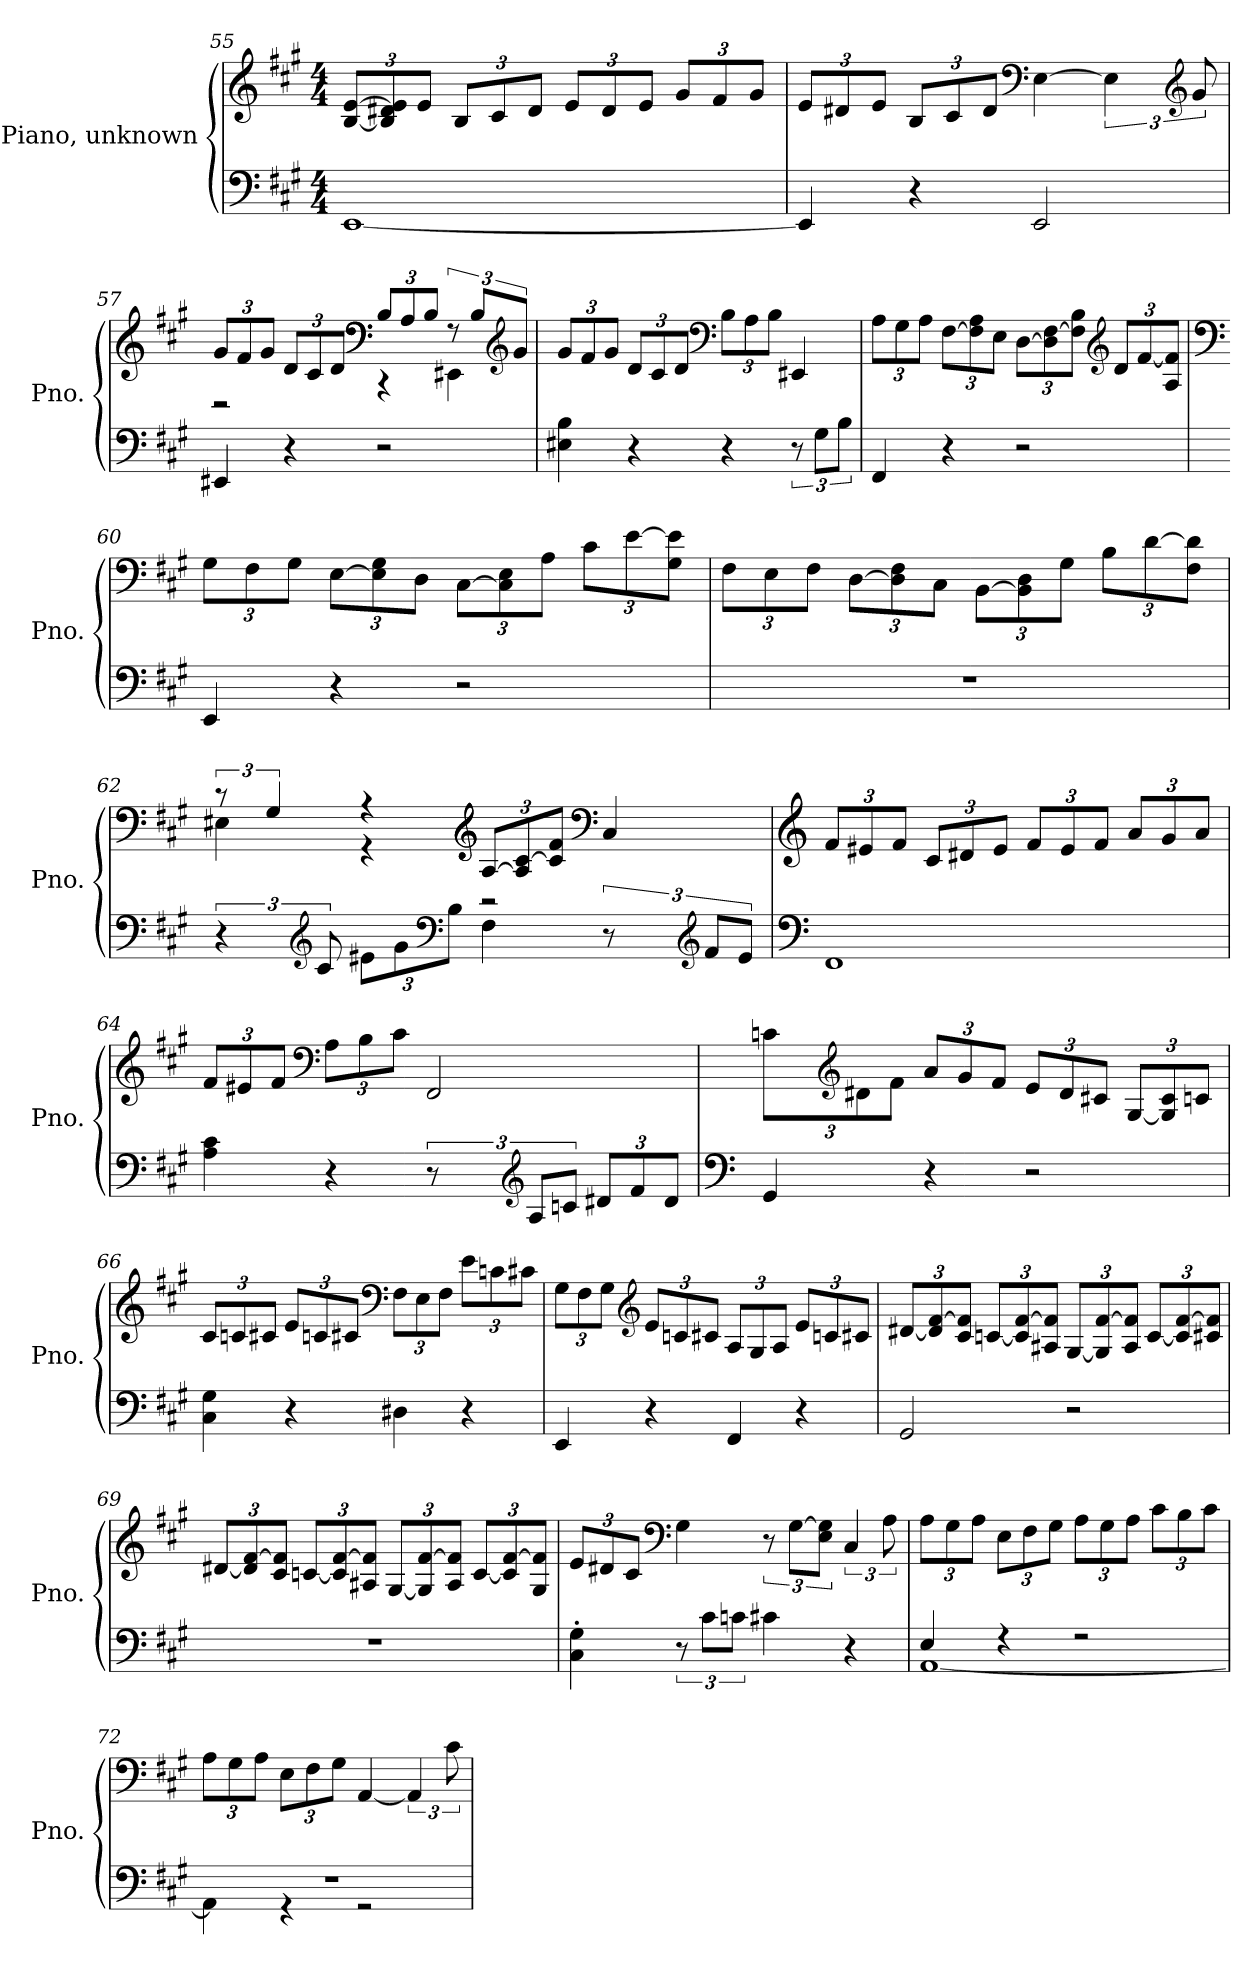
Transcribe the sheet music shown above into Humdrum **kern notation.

**kern	**kern
*part1	*part1
*staff2	*staff1
*I"Piano, unknown	*
*I'Pno.	*
!!LO:LB:g=z
*clefF4	*clefG2
*k[f#c#g#]	*k[f#c#g#]
*M4/4	*M4/4
*	*Xbrackettup
=55	=55
[1EE	[12B/ [12e/L
.	12B/] 12d#X/ 12e/]
.	12e/J
.	12B/L
.	12c#/
.	12d#/J
.	12e/L
.	12d#/
.	12e/J
.	12g#/L
.	12f#/
.	12g#/J
=56	=56
4EE/]	12e/L
.	12d#X/
.	12e/J
4r	12B/L
.	12c#/
.	12d#/J
*	*clefF4
2EE/	[4E\
*	*brackettup
.	6E\]
*	*clefG2
.	12g#/
!!LO:LB:g=z
=57	=57
*	*Xbrackettup
*	*^
4EE#X/	12g#/L	2r
.	12f#/	.
.	12g#/J	.
4r	12d/L	.
.	12c#/	.
.	12d/J	.
*	*clefF4	*
2r	12B/L	4r
.	12A/	.
.	12B/J	.
*	*brackettup	*
.	12r	4EE#X\
.	12B/L	.
*	*clefG2	*
.	12g#/J	.
*	*v	*v
=58	=58
*	*Xbrackettup
4E#X\ 4B\	12g#/L
.	12f#/
.	12g#/J
4r	12d/L
.	12c#/
.	12d/J
*	*clefF4
4r	12B\L
.	12A\
.	12B\J
12r	4EE#X/
12G#\L	.
12B\J	.
!!LO:LB:g=z
=59	=59
4FF#/	12A\L
.	12G#\
.	12A\J
4r	[12F#\L
.	12F#\] 12A\
.	12E\J
2r	[12D\L
.	12D\] [12F#\
.	12F#\] 12B\J
*	*clefG2
.	12d/L
.	[12f#/
.	12A/ 12f#/]J
=60	=60
*	*clefF4
4EE/	12G#\L
.	12F#\
.	12G#\J
4r	[12E\L
.	12E\] 12G#\
.	12D\J
2r	[12C#\L
.	12C#\] 12E\
.	12A\J
.	12c#\L
.	[12e\
.	12G#\ 12e\]J
=61	=61
1r	12F#\L
.	12E\
.	12F#\J
.	[12D\L
.	12D\] 12F#\
.	12C#\J
.	[12BB\L
.	12BB\] 12D\
.	12G#\J
.	12B\L
.	[12d\
.	12F#\ 12d\]J
!!LO:PB:g=z
=62	=62
*	*brackettup
*	*^
6r	12r	4E#X\
.	6G#/	.
*clefG2	*	*
12c#/	.	.
*Xbrackettup	*	*
12e#X\L	4r	4r
12g#\	.	.
*clefF4	*	*
12B\J	.	.
*	*clefG2	*
*	*Xbrackettup	*
4F#\	[12A/L	2r
.	12A/] [12c#/	.
.	12c#/] 12f#/J	.
*	*clefF4	*
*brackettup	*	*
12r	4C#/	.
*clefG2	*	*
12f#/L	.	.
12e#/J	.	.
*	*v	*v
=63	=63
*clefF4	*clefG2
1FF#	12f#/L
.	12e#X/
.	12f#/J
.	12c#/L
.	12d#X/
.	12e#/J
.	12f#/L
.	12e#/
.	12f#/J
.	12a/L
.	12g#/
.	12a/J
!!LO:LB:g=z
=64	=64
4A\ 4c#\	12f#/L
.	12e#X/
.	12f#/J
*	*clefF4
4r	12A\L
.	12B\
.	12c#\J
12r	2FF#/
*clefG2	*
12A/L	.
12cn/J	.
*Xbrackettup	*
12d#X/L	.
12f#/	.
12d#/J	.
=65	=65
*clefF4	*
4GG#/	12cn\L
*	*clefG2
.	12d#X\
.	12f#\J
4r	12a/L
.	12g#/
.	12f#/J
2r	12e/L
.	12d#/
.	12c#X/J
.	[12G#/L
.	12G#/] 12c#/
.	12cn/J
!!LO:LB:g=z
=66	=66
4C#\ 4G#\	12c#/L
.	12cn/
.	12c#X/J
4r	12e/L
.	12cn/
.	12c#X/J
*	*clefF4
4D#X\	12F#\L
.	12E\
.	12F#\J
4r	12e\L
.	12cn\
.	12c#X\J
=67	=67
4EE/	12G#\L
.	12F#\
.	12G#\J
*	*clefG2
4r	12e/L
.	12cn/
.	12c#X/J
4FF#/	12A/L
.	12G#/
.	12A/J
4r	12e/L
.	12cn/
.	12c#X/J
!!LO:LB:g=z
=68	=68
2GG#/	[12d#X/L
.	12d#/] [12f#/
.	12c#/ 12f#/]J
.	[12cn/L
.	12c/] [12f#/
.	12A#X/ 12f#/]J
2r	[12G#/L
.	12G#/] [12f#/
.	12A#/ 12f#/]J
.	[12c/L
.	12c/] [12f#/
.	12c#X/ 12f#/]J
=69	=69
1r	[12d#X/L
.	12d#/] [12f#/
.	12c#/ 12f#/]J
.	[12cn/L
.	12c/] [12f#/
.	12A#X/ 12f#/]J
.	[12G#/L
.	12G#/] [12f#/
.	12A#/ 12f#/]J
.	[12c/L
.	12c/] [12f#/
.	12G#/ 12f#/]J
!!LO:LB:g=z
=70	=70
4C#\' 4G#\'	12e/L
.	12d#X/
.	12c#/J
*	*clefF4
*brackettup	*
12r	4G#\
12c#\L	.
12cn\J	.
*	*brackettup
4c#X\	12r
.	[12G#\L
.	12E\ 12G#\]J
4r	6C#/
.	12A\
=71	=71
*^	*
*	*	*Xbrackettup
4E/	[1AA	12A\L
.	.	12G#\
.	.	12A\J
4r	.	12E\L
.	.	12F#\
.	.	12G#\J
2r	.	12A\L
.	.	12G#\
.	.	12A\J
.	.	12c#\L
.	.	12B\
.	.	12c#\J
=72	=72	=72
1r	4AA\]	12A\L
.	.	12G#\
.	.	12A\J
.	4r	12E\L
.	.	12F#\
.	.	12G#\J
.	2r	[4AA/
*	*	*brackettup
.	.	6AA/]
.	.	12c#\
*v	*v	*
=	=
*-	*-
